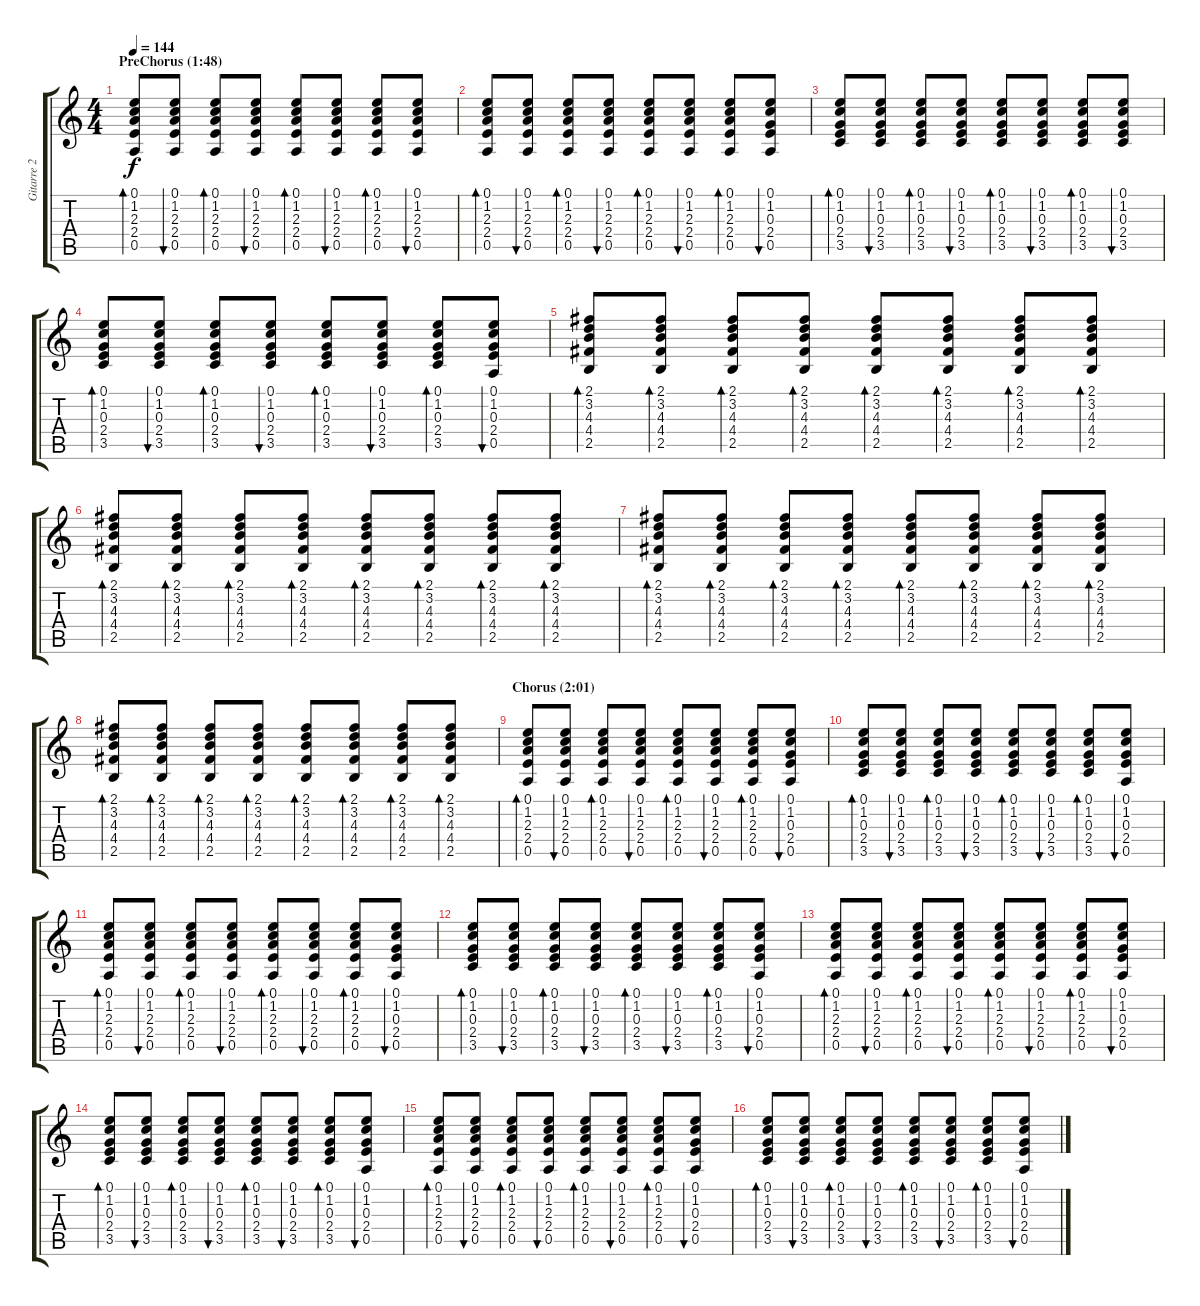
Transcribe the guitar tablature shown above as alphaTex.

\track ("Gitarre 2" "Gitarre 2") {instrument electricguitarjazz}
\staff {score tabs}
\tuning (E4 B3 G3 D3 A2 E2) {hide}
\ts (4 4)
\section ("" "PreChorus (1:48)")
\tempo 144
\clef g2
\ks c
(0.1 1.2 2.3 2.4 0.5).8{bd 60 dy f} (0.1 1.2 2.3 2.4 0.5).8{bu 60} (0.1 1.2 2.3 2.4 0.5).8{bd 60} (0.1 1.2 2.3 2.4 0.5).8{bu 60} (0.1 1.2 2.3 2.4 0.5).8{bd 60} (0.1 1.2 2.3 2.4 0.5).8{bu 60} (0.1 1.2 2.3 2.4 0.5).8{bd 60} (0.1 1.2 2.3 2.4 0.5).8{bu 60} |
(0.1 1.2 2.3 2.4 0.5).8{bd 60} (0.1 1.2 2.3 2.4 0.5).8{bu 60} (0.1 1.2 2.3 2.4 0.5).8{bd 60} (0.1 1.2 2.3 2.4 0.5).8{bu 60} (0.1 1.2 2.3 2.4 0.5).8{bd 60} (0.1 1.2 2.3 2.4 0.5).8{bu 60} (0.1 1.2 2.3 2.4 0.5).8{bd 60} (0.1 1.2 0.3 2.4 0.5).8{bu 60} |
(0.1 1.2 0.3 2.4 3.5).8{bd 60} (0.1 1.2 0.3 2.4 3.5).8{bu 60} (0.1 1.2 0.3 2.4 3.5).8{bd 60} (0.1 1.2 0.3 2.4 3.5).8{bu 60} (0.1 1.2 0.3 2.4 3.5).8{bd 60} (0.1 1.2 0.3 2.4 3.5).8{bu 60} (0.1 1.2 0.3 2.4 3.5).8{bd 60} (0.1 1.2 0.3 2.4 3.5).8{bu 60} |
(0.1 1.2 0.3 2.4 3.5).8{bd 60} (0.1 1.2 0.3 2.4 3.5).8{bu 60} (0.1 1.2 0.3 2.4 3.5).8{bd 60} (0.1 1.2 0.3 2.4 3.5).8{bu 60} (0.1 1.2 0.3 2.4 3.5).8{bd 60} (0.1 1.2 0.3 2.4 3.5).8{bu 60} (0.1 1.2 0.3 2.4 3.5).8{bd 60} (0.1 1.2 0.3 2.4 0.5).8{bu 60} |
(2.1 3.2 4.3 4.4 2.5).8{bd 60} (2.1 3.2 4.3 4.4 2.5).8{bd 60} (2.1 3.2 4.3 4.4 2.5).8{bd 60} (2.1 3.2 4.3 4.4 2.5).8{bd 60} (2.1 3.2 4.3 4.4 2.5).8{bd 60} (2.1 3.2 4.3 4.4 2.5).8{bd 60} (2.1 3.2 4.3 4.4 2.5).8{bd 60} (2.1 3.2 4.3 4.4 2.5).8{bd 60} |
(2.1 3.2 4.3 4.4 2.5).8{bd 60} (2.1 3.2 4.3 4.4 2.5).8{bd 60} (2.1 3.2 4.3 4.4 2.5).8{bd 60} (2.1 3.2 4.3 4.4 2.5).8{bd 60} (2.1 3.2 4.3 4.4 2.5).8{bd 60} (2.1 3.2 4.3 4.4 2.5).8{bd 60} (2.1 3.2 4.3 4.4 2.5).8{bd 60} (2.1 3.2 4.3 4.4 2.5).8{bd 60} |
(2.1 3.2 4.3 4.4 2.5).8{bd 60} (2.1 3.2 4.3 4.4 2.5).8{bd 60} (2.1 3.2 4.3 4.4 2.5).8{bd 60} (2.1 3.2 4.3 4.4 2.5).8{bd 60} (2.1 3.2 4.3 4.4 2.5).8{bd 60} (2.1 3.2 4.3 4.4 2.5).8{bd 60} (2.1 3.2 4.3 4.4 2.5).8{bd 60} (2.1 3.2 4.3 4.4 2.5).8{bd 60} |
(2.1 3.2 4.3 4.4 2.5).8{bd 60} (2.1 3.2 4.3 4.4 2.5).8{bd 60} (2.1 3.2 4.3 4.4 2.5).8{bd 60} (2.1 3.2 4.3 4.4 2.5).8{bd 60} (2.1 3.2 4.3 4.4 2.5).8{bd 60} (2.1 3.2 4.3 4.4 2.5).8{bd 60} (2.1 3.2 4.3 4.4 2.5).8{bd 60} (2.1 3.2 4.3 4.4 2.5).8{bd 60} |
\section ("" "Chorus (2:01)")
(0.1 1.2 2.3 2.4 0.5).8{bd 60} (0.1 1.2 2.3 2.4 0.5).8{bu 60} (0.1 1.2 2.3 2.4 0.5).8{bd 60} (0.1 1.2 2.3 2.4 0.5).8{bu 60} (0.1 1.2 2.3 2.4 0.5).8{bd 60} (0.1 1.2 2.3 2.4 0.5).8{bu 60} (0.1 1.2 2.3 2.4 0.5).8{bd 60} (0.1 1.2 0.3 2.4 0.5).8{bu 60} |
(0.1 1.2 0.3 2.4 3.5).8{bd 60} (0.1 1.2 0.3 2.4 3.5).8{bu 60} (0.1 1.2 0.3 2.4 3.5).8{bd 60} (0.1 1.2 0.3 2.4 3.5).8{bu 60} (0.1 1.2 0.3 2.4 3.5).8{bd 60} (0.1 1.2 0.3 2.4 3.5).8{bu 60} (0.1 1.2 0.3 2.4 3.5).8{bd 60} (0.1 1.2 0.3 2.4 0.5).8{bu 60} |
(0.1 1.2 2.3 2.4 0.5).8{bd 60} (0.1 1.2 2.3 2.4 0.5).8{bu 60} (0.1 1.2 2.3 2.4 0.5).8{bd 60} (0.1 1.2 2.3 2.4 0.5).8{bu 60} (0.1 1.2 2.3 2.4 0.5).8{bd 60} (0.1 1.2 2.3 2.4 0.5).8{bu 60} (0.1 1.2 2.3 2.4 0.5).8{bd 60} (0.1 1.2 0.3 2.4 0.5).8{bu 60} |
(0.1 1.2 0.3 2.4 3.5).8{bd 60} (0.1 1.2 0.3 2.4 3.5).8{bu 60} (0.1 1.2 0.3 2.4 3.5).8{bd 60} (0.1 1.2 0.3 2.4 3.5).8{bu 60} (0.1 1.2 0.3 2.4 3.5).8{bd 60} (0.1 1.2 0.3 2.4 3.5).8{bu 60} (0.1 1.2 0.3 2.4 3.5).8{bd 60} (0.1 1.2 0.3 2.4 0.5).8{bu 60} |
(0.1 1.2 2.3 2.4 0.5).8{bd 60} (0.1 1.2 2.3 2.4 0.5).8{bu 60} (0.1 1.2 2.3 2.4 0.5).8{bd 60} (0.1 1.2 2.3 2.4 0.5).8{bu 60} (0.1 1.2 2.3 2.4 0.5).8{bd 60} (0.1 1.2 2.3 2.4 0.5).8{bu 60} (0.1 1.2 2.3 2.4 0.5).8{bd 60} (0.1 1.2 0.3 2.4 0.5).8{bu 60} |
(0.1 1.2 0.3 2.4 3.5).8{bd 60} (0.1 1.2 0.3 2.4 3.5).8{bu 60} (0.1 1.2 0.3 2.4 3.5).8{bd 60} (0.1 1.2 0.3 2.4 3.5).8{bu 60} (0.1 1.2 0.3 2.4 3.5).8{bd 60} (0.1 1.2 0.3 2.4 3.5).8{bu 60} (0.1 1.2 0.3 2.4 3.5).8{bd 60} (0.1 1.2 0.3 2.4 0.5).8{bu 60} |
(0.1 1.2 2.3 2.4 0.5).8{bd 60} (0.1 1.2 2.3 2.4 0.5).8{bu 60} (0.1 1.2 2.3 2.4 0.5).8{bd 60} (0.1 1.2 2.3 2.4 0.5).8{bu 60} (0.1 1.2 2.3 2.4 0.5).8{bd 60} (0.1 1.2 2.3 2.4 0.5).8{bu 60} (0.1 1.2 2.3 2.4 0.5).8{bd 60} (0.1 1.2 0.3 2.4 0.5).8{bu 60} |
(0.1 1.2 0.3 2.4 3.5).8{bd 60} (0.1 1.2 0.3 2.4 3.5).8{bu 60} (0.1 1.2 0.3 2.4 3.5).8{bd 60} (0.1 1.2 0.3 2.4 3.5).8{bu 60} (0.1 1.2 0.3 2.4 3.5).8{bd 60} (0.1 1.2 0.3 2.4 3.5).8{bu 60} (0.1 1.2 0.3 2.4 3.5).8{bd 60} (0.1 1.2 0.3 2.4 0.5).8{bu 60}
